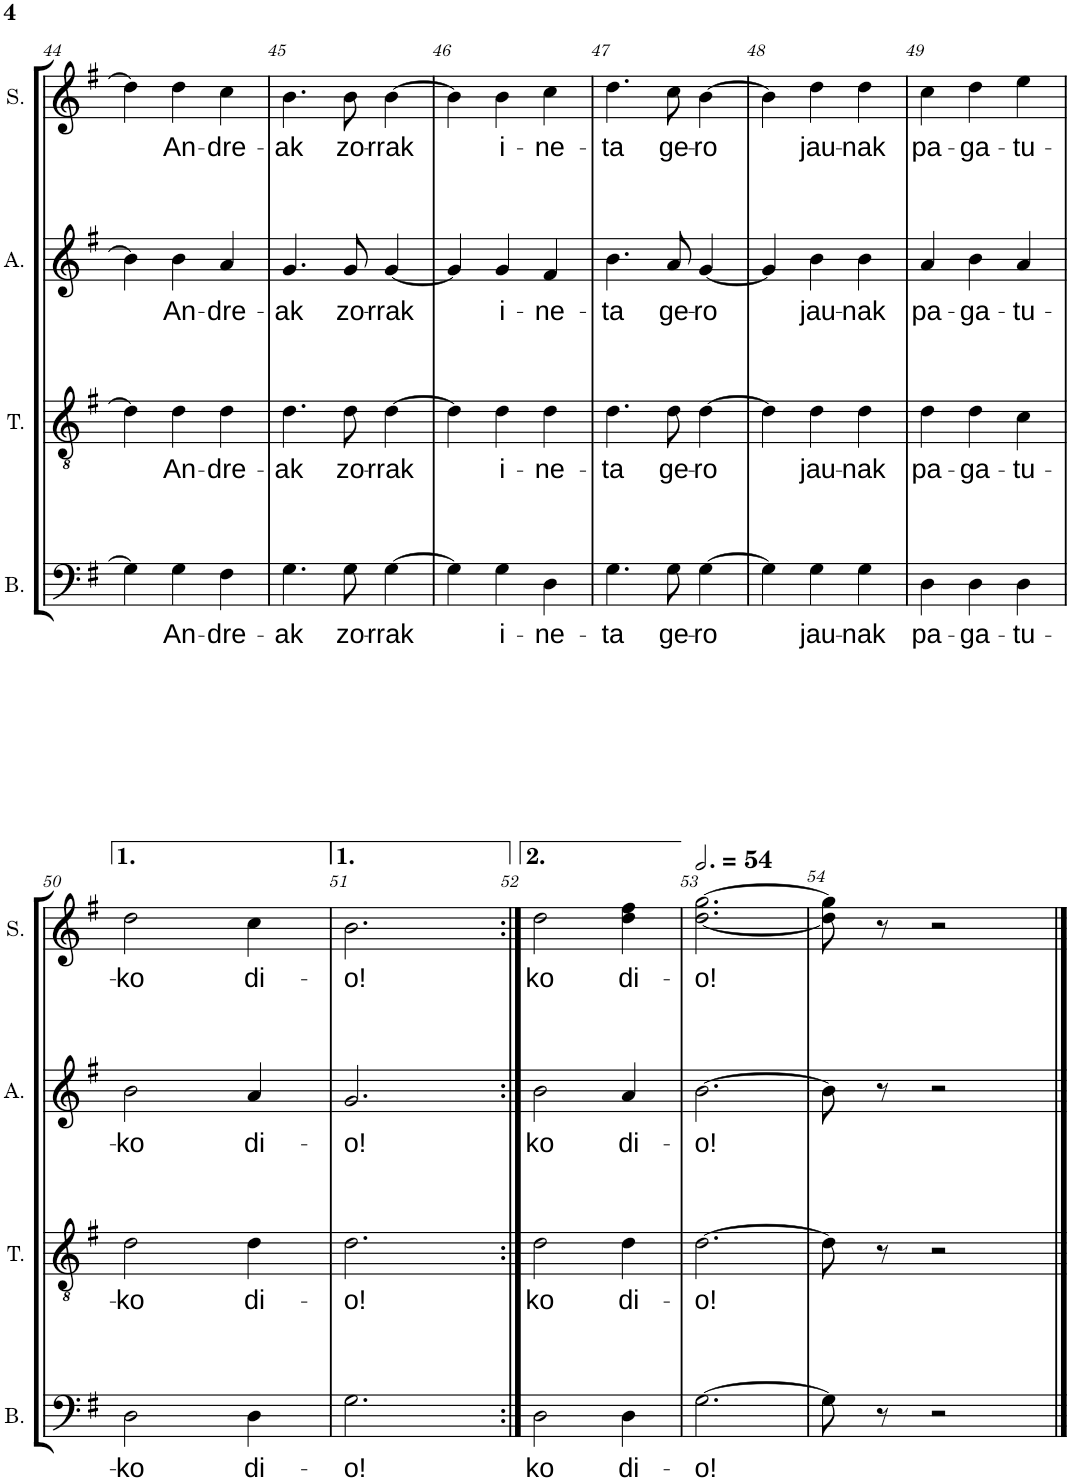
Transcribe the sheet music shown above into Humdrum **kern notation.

**kern	**text	**kern	**text	**kern	**text	**kern	**text
*part4	*part4	*part3	*part3	*part2	*part2	*part1	*part1
*staff4	*staff4	*staff3	*staff3	*staff2	*staff2	*staff1	*staff1
*I"Basse	*	*I"Ténor	*	*I"Alto	*	*I"Soprano	*
*I'B.	*	*I'T.	*	*I'A.	*	*I'S.	*
!!LO:PB:g=z
*clefF4	*	*clefGv2	*	*clefG2	*	*clefG2	*
*k[f#]	*	*k[f#]	*	*k[f#]	*	*k[f#]	*
*M3/4	*	*M3/4	*	*M3/4	*	*M3/4	*
=44	=44	=44	=44	=44	=44	=44	=44
4G\]	.	4d\]	.	4b\]	.	4dd\]	.
!	!LO:LY:b	!	!LO:LY:b	!	!LO:LY:b	!	!LO:LY:b
4G\	An-	4d\	An-	4b\	An-	4dd\	An-
!	!LO:LY:b	!	!LO:LY:b	!	!LO:LY:b	!	!LO:LY:b
4F#\	-dre-	4d\	-dre-	4a/	-dre-	4cc\	-dre-
=45	=45	=45	=45	=45	=45	=45	=45
!	!LO:LY:b	!	!LO:LY:b	!	!LO:LY:b	!	!LO:LY:b
4.G\	-ak	4.d\	-ak	4.g/	-ak	4.b\	-ak
!	!LO:LY:b	!	!LO:LY:b	!	!LO:LY:b	!	!LO:LY:b
8G\	zo-	8d\	zo-	8g/	zo-	8b\	zo-
!	!LO:LY:b	!	!LO:LY:b	!	!LO:LY:b	!	!LO:LY:b
[4G\	-rrak	[4d\	-rrak	[4g/	-rrak	[4b\	-rrak
=46	=46	=46	=46	=46	=46	=46	=46
4G\]	.	4d\]	.	4g/]	.	4b\]	.
!	!LO:LY:b	!	!LO:LY:b	!	!LO:LY:b	!	!LO:LY:b
4G\	i-	4d\	i-	4g/	i-	4b\	i-
!	!LO:LY:b	!	!LO:LY:b	!	!LO:LY:b	!	!LO:LY:b
4D\	-ne-	4d\	-ne-	4f#/	-ne-	4cc\	-ne-
=47	=47	=47	=47	=47	=47	=47	=47
!	!LO:LY:b	!	!LO:LY:b	!	!LO:LY:b	!	!LO:LY:b
4.G\	-ta	4.d\	-ta	4.b\	-ta	4.dd\	-ta
!	!LO:LY:b	!	!LO:LY:b	!	!LO:LY:b	!	!LO:LY:b
8G\	ge-	8d\	ge-	8a/	ge-	8cc\	ge-
!	!LO:LY:b	!	!LO:LY:b	!	!LO:LY:b	!	!LO:LY:b
[4G\	-ro	[4d\	-ro	[4g/	-ro	[4b\	-ro
=48	=48	=48	=48	=48	=48	=48	=48
4G\]	.	4d\]	.	4g/]	.	4b\]	.
!	!LO:LY:b	!	!LO:LY:b	!	!LO:LY:b	!	!LO:LY:b
4G\	jau-	4d\	jau-	4b\	jau-	4dd\	jau-
!	!LO:LY:b	!	!LO:LY:b	!	!LO:LY:b	!	!LO:LY:b
4G\	-nak	4d\	-nak	4b\	-nak	4dd\	-nak
=49	=49	=49	=49	=49	=49	=49	=49
!	!LO:LY:b	!	!LO:LY:b	!	!LO:LY:b	!	!LO:LY:b
4D\	pa-	4d\	pa-	4a/	pa-	4cc\	pa-
!	!LO:LY:b	!	!LO:LY:b	!	!LO:LY:b	!	!LO:LY:b
4D\	-ga-	4d\	-ga-	4b\	-ga-	4dd\	-ga-
!	!LO:LY:b	!	!LO:LY:b	!	!LO:LY:b	!	!LO:LY:b
4D\	-tu-	4c\	-tu-	4a/	-tu-	4ee\	-tu-
!!LO:LB:g=z
=50	=50	=50	=50	=50	=50	=50	=50
!	!LO:LY:b	!	!LO:LY:b	!	!LO:LY:b	!	!LO:LY:b
2D\	-ko	2d\	-ko	2b\	-ko	2dd\	-ko
!	!LO:LY:b	!	!LO:LY:b	!	!LO:LY:b	!	!LO:LY:b
4D\	di-	4d\	di-	4a/	di-	4cc\	di-
=51	=51	=51	=51	=51	=51	=51	=51
!	!LO:LY:b	!	!LO:LY:b	!	!LO:LY:b	!	!LO:LY:b
2.G\	-o!	2.d\	-o!	2.g/	-o!	2.b\	-o!
=52:|!	=52:|!	=52:|!	=52:|!	=52:|!	=52:|!	=52:|!	=52:|!
!	!LO:LY:b	!	!LO:LY:b	!	!LO:LY:b	!	!LO:LY:b
2D\	-ko	2d\	-ko	2b\	-ko	2dd\	-ko
!	!LO:LY:b	!	!LO:LY:b	!	!LO:LY:b	!	!LO:LY:b
4D\	di-	4d\	di-	4a/	di-	4dd\ 4ff#\	di-
=53	=53	=53	=53	=53	=53	=53	=53
*	*	*	*	*	*	*MM162	*
!	!LO:LY:b	!	!LO:LY:b	!	!LO:LY:b	!	!LO:LY:b
[2.G\	-o!	[2.d\	-o!	[2.b\	-o!	[2.dd\ [2.gg\	-o!
=54	=54	=54	=54	=54	=54	=54	=54
8G\]	.	8d\]	.	8b\]	.	8dd\] 8gg\]	.
8r	.	8r	.	8r	.	8r	.
2r	.	2r	.	2r	.	2r	.
==	==	==	==	==	==	==	==
*-	*-	*-	*-	*-	*-	*-	*-
